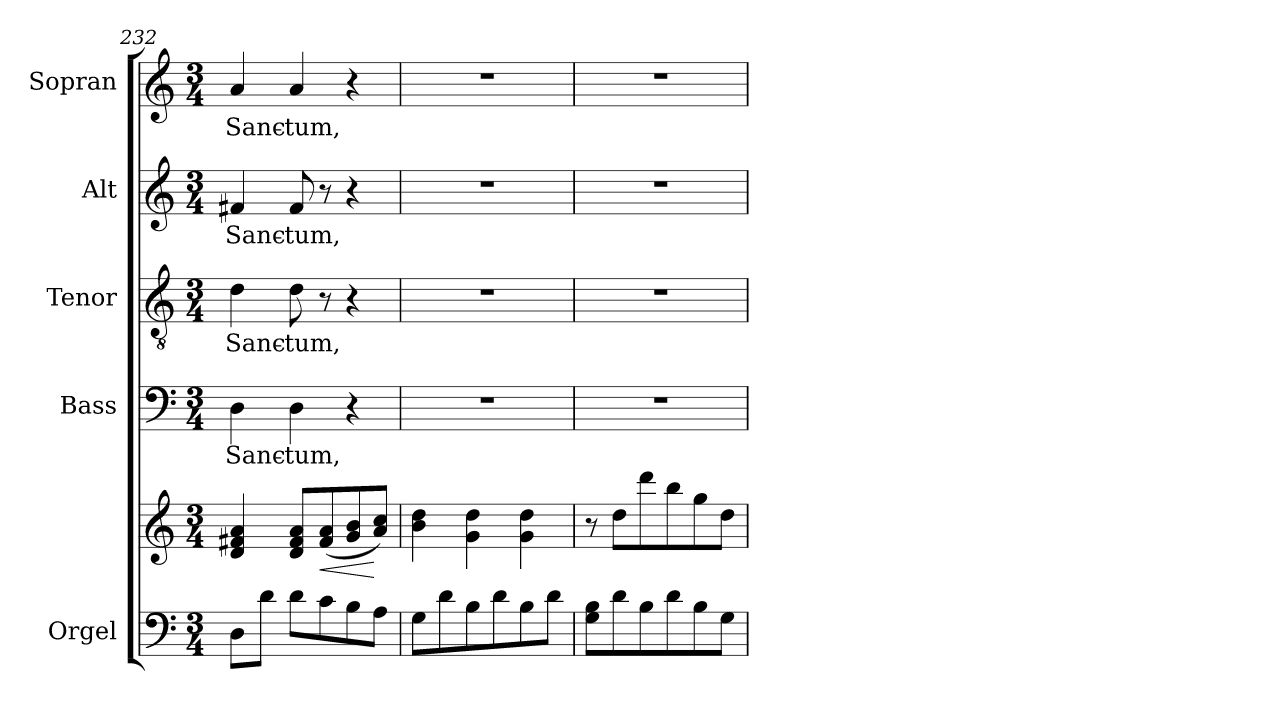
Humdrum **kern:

**kern	**kern	**dynam	**kern	**text	**kern	**text	**kern	**text	**kern	**text
*part5	*part5	*part5	*part4	*part4	*part3	*part3	*part2	*part2	*part1	*part1
*staff6	*staff5	*staff5/6	*staff4	*staff4	*staff3	*staff3	*staff2	*staff2	*staff1	*staff1
*I"Orgel	*	*	*I"Bass	*	*I"Tenor	*	*I"Alt	*	*I"Sopran	*
*I'Org.	*	*	*I'B.	*	*I'T.	*	*I'A.	*	*I'S.	*
*clefF4	*clefG2	*	*clefF4	*	*clefGv2	*	*clefG2	*	*clefG2	*
*k[]	*k[]	*	*k[]	*	*k[]	*	*k[]	*	*k[]	*
*C:	*C:	*	*C:	*	*C:	*	*C:	*	*C:	*
*M3/4	*M3/4	*	*M3/4	*	*M3/4	*	*M3/4	*	*M3/4	*
=232	=232	=232	=232	=232	=232	=232	=232	=232	=232	=232
!	!	!	!	!LO:LY:b	!	!LO:LY:b	!	!LO:LY:b	!	!LO:LY:b
8D\L	4d/ 4f#X/ 4a/	.	4D\	Sanc-	4d\	Sanc-	4f#X/	Sanc-	4a/	Sanc-
8d\J	.	.	.	.	.	.	.	.	.	.
!	!	!	!	!LO:LY:b	!	!LO:LY:b	!	!LO:LY:b	!	!LO:LY:b
8d\L	8d/ 8f#/ 8a/L	.	4D\	-tum,	8d\	-tum,	8f#/	-tum,	4a/	-tum,
!	!	!LO:HP:b	!	!	!	!	!	!	!	!
8c\	(<8f#/ 8a/	<	.	.	8r	.	8r	.	.	.
8B\	8g/ 8b/	.	4r	.	4r	.	4r	.	4r	.
8A\J	8a/ 8cc/J)	[	.	.	.	.	.	.	.	.
=233	=233	=233	=233	=233	=233	=233	=233	=233	=233	=233
8G\L	4b\ 4dd\	.	2.r	.	2.r	.	2.r	.	2.r	.
8d\	.	.	.	.	.	.	.	.	.	.
8B\	4g\ 4dd\	.	.	.	.	.	.	.	.	.
8d\	.	.	.	.	.	.	.	.	.	.
8B\	4g\ 4dd\	.	.	.	.	.	.	.	.	.
8d\J	.	.	.	.	.	.	.	.	.	.
=234	=234	=234	=234	=234	=234	=234	=234	=234	=234	=234
8G\ 8B\L	8r	.	2.r	.	2.r	.	2.r	.	2.r	.
8d\	8dd\L	.	.	.	.	.	.	.	.	.
8B\	8ddd\	.	.	.	.	.	.	.	.	.
8d\	8bb\	.	.	.	.	.	.	.	.	.
8B\	8gg\	.	.	.	.	.	.	.	.	.
8G\J	8dd\J	.	.	.	.	.	.	.	.	.
=	=	=	=	=	=	=	=	=	=	=
*-	*-	*-	*-	*-	*-	*-	*-	*-	*-	*-
